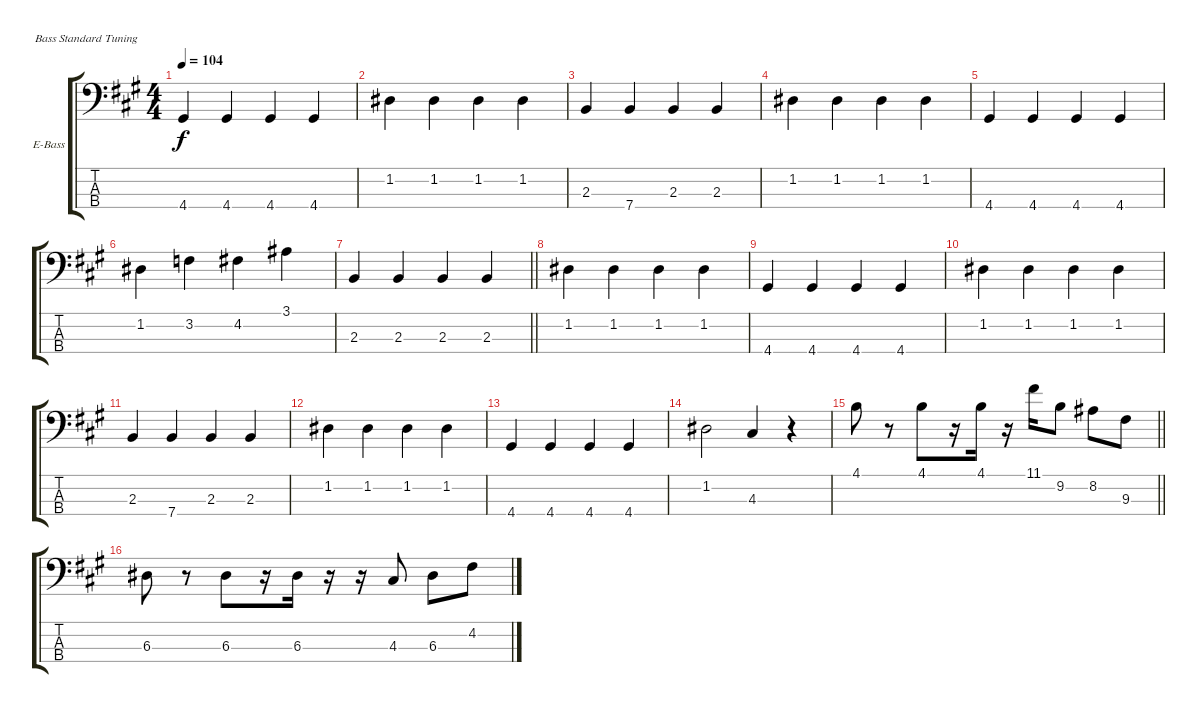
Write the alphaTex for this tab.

\bracketExtendMode groupsimilarinstruments
\firstSystemTrackNameOrientation horizontal
\otherSystemsTrackNameOrientation horizontal
\track ("Bass Guitar" "E-Bass") {solo instrument electricbassfinger}
\staff {score tabs}
\tuning (G2 D2 A1 E1)
\ts (4 4)
\tempo 104
\clef f4
\ks a
4.4.4{dy f} 4.4.4 4.4.4 4.4.4 |
1.2.4 1.2.4 1.2.4 1.2.4 |
2.3.4 7.4.4 2.3.4 2.3.4 |
1.2.4 1.2.4 1.2.4 1.2.4 |
4.4.4 4.4.4 4.4.4 4.4.4 |
1.2.4 3.2.4 4.2.4 3.1.4 |
\barLineRight lightlight
2.3.4 2.3.4 2.3.4 2.3.4 |
1.2.4 1.2.4 1.2.4 1.2.4 |
4.4.4 4.4.4 4.4.4 4.4.4 |
1.2.4 1.2.4 1.2.4 1.2.4 |
2.3.4 7.4.4 2.3.4 2.3.4 |
1.2.4 1.2.4 1.2.4 1.2.4 |
4.4.4 4.4.4 4.4.4 4.4.4 |
1.2.2 4.3.4 r.4 |
\barLineRight lightlight
4.1.8 r.8 4.1.8 r.16 4.1.16 r.16 11.1.16 9.2.8 8.2.8 9.3.8 |
6.3.8 r.8 6.3.8 r.16 6.3.16 r.16 r.16 4.3.8 6.3.8 4.2.8
